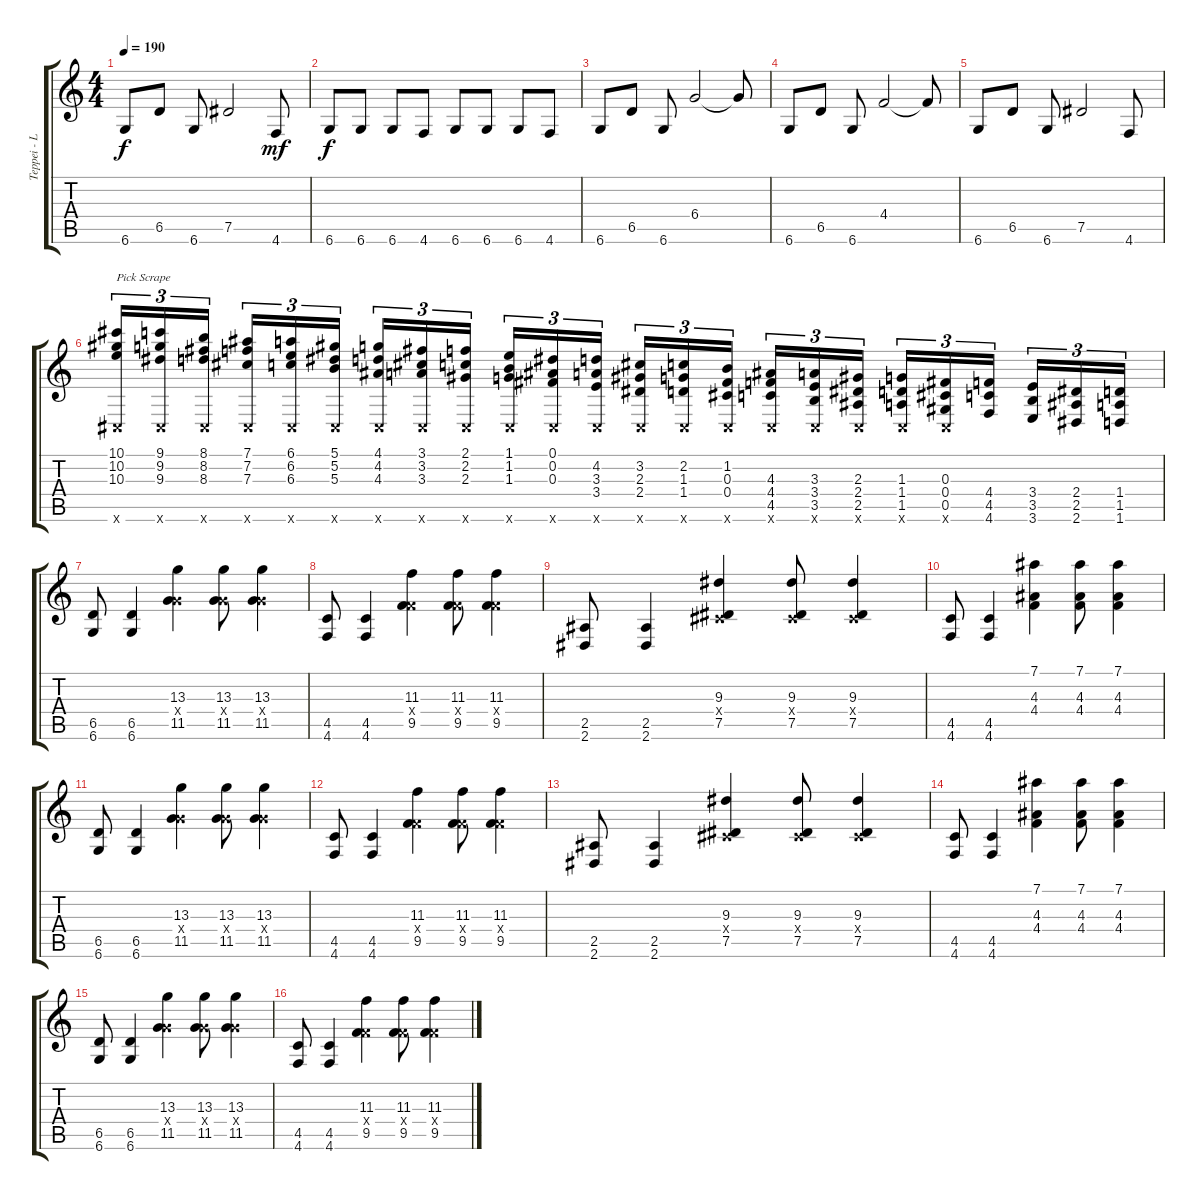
\track ("Teppei - Lead" "Teppei - L") {instrument distortionguitar}
\staff {score tabs}
\tuning (Eb4 Bb3 Gb3 Db3 Ab2 Db2) {hide}
\ts (4 4)
\tempo 190
\clef g2
\ks c
6.6.8{dy f} 6.5.8 6.6.8 7.5.2 4.6.8{dy mf} |
6.6.8{dy f} 6.6.8 6.6.8 4.6.8 6.6.8 6.6.8 6.6.8 4.6.8 |
6.6.8 6.5.8 6.6.8 6.4.2 6.4{t}.8 |
6.6.8 6.5.8 6.6.8 4.4.2 4.4{t}.8 |
6.6.8 6.5.8 6.6.8 7.5.2 4.6.8 |
(10.1 10.2 10.3 0.6{x}).16{tu (3 2) txt "Pick Scrape" instrument guitarfretnoise} (9.1 9.2 9.3 0.6{x}).16{tu (3 2)} (8.1 8.2 8.3 0.6{x}).16{tu (3 2)} (7.1 7.2 7.3 0.6{x}).16{tu (3 2)} (6.1 6.2 6.3 0.6{x}).16{tu (3 2)} (5.1 5.2 5.3 0.6{x}).16{tu (3 2)} (4.1 4.2 4.3 0.6{x}).16{tu (3 2)} (3.1 3.2 3.3 0.6{x}).16{tu (3 2)} (2.1 2.2 2.3 0.6{x}).16{tu (3 2)} (1.1 1.2 1.3 0.6{x}).16{tu (3 2)} (0.1 0.2 0.3 0.6{x}).16{tu (3 2)} (4.2 3.3 3.4 0.6{x}).16{tu (3 2)} (3.2 2.3 2.4 0.6{x}).16{tu (3 2)} (2.2 1.3 1.4 0.6{x}).16{tu (3 2)} (1.2 0.3 0.4 0.6{x}).16{tu (3 2)} (4.3 4.4 4.5 0.6{x}).16{tu (3 2)} (3.3 3.4 3.5 0.6{x}).16{tu (3 2)} (2.3 2.4 2.5 0.6{x}).16{tu (3 2)} (1.3 1.4 1.5 0.6{x}).16{tu (3 2)} (0.3 0.4 0.5 0.6{x}).16{tu (3 2)} (4.4 4.5 4.6).16{tu (3 2)} (3.4 3.5 3.6).16{tu (3 2)} (2.4 2.5 2.6).16{tu (3 2)} (1.4 1.5 1.6).16{tu (3 2)} |
(6.5 6.6).8{instrument distortionguitar} (6.5 6.6).4 (13.3 6.4{x} 11.5).4 (13.3 6.4{x} 11.5).8 (13.3 6.4{x} 11.5).4 |
(4.5 4.6).8 (4.5 4.6).4 (11.3 4.4{x} 9.5).4 (11.3 4.4{x} 9.5).8 (11.3 4.4{x} 9.5).4 |
(2.5 2.6).8 (2.5 2.6).4 (9.3 0.4{x} 7.5).4 (9.3 0.4{x} 7.5).8 (9.3 0.4{x} 7.5).4 |
(4.5 4.6).8 (4.5 4.6).4 (7.1 4.3 4.4).4 (7.1 4.3 4.4).8 (7.1 4.3 4.4).4 |
(6.5 6.6).8 (6.5 6.6).4 (13.3 6.4{x} 11.5).4 (13.3 6.4{x} 11.5).8 (13.3 6.4{x} 11.5).4 |
(4.5 4.6).8 (4.5 4.6).4 (11.3 4.4{x} 9.5).4 (11.3 4.4{x} 9.5).8 (11.3 4.4{x} 9.5).4 |
(2.5 2.6).8 (2.5 2.6).4 (9.3 0.4{x} 7.5).4 (9.3 0.4{x} 7.5).8 (9.3 0.4{x} 7.5).4 |
(4.5 4.6).8 (4.5 4.6).4 (7.1 4.3 4.4).4 (7.1 4.3 4.4).8 (7.1 4.3 4.4).4 |
(6.5 6.6).8 (6.5 6.6).4 (13.3 6.4{x} 11.5).4 (13.3 6.4{x} 11.5).8 (13.3 6.4{x} 11.5).4 |
(4.5 4.6).8 (4.5 4.6).4 (11.3 4.4{x} 9.5).4 (11.3 4.4{x} 9.5).8 (11.3 4.4{x} 9.5).4
